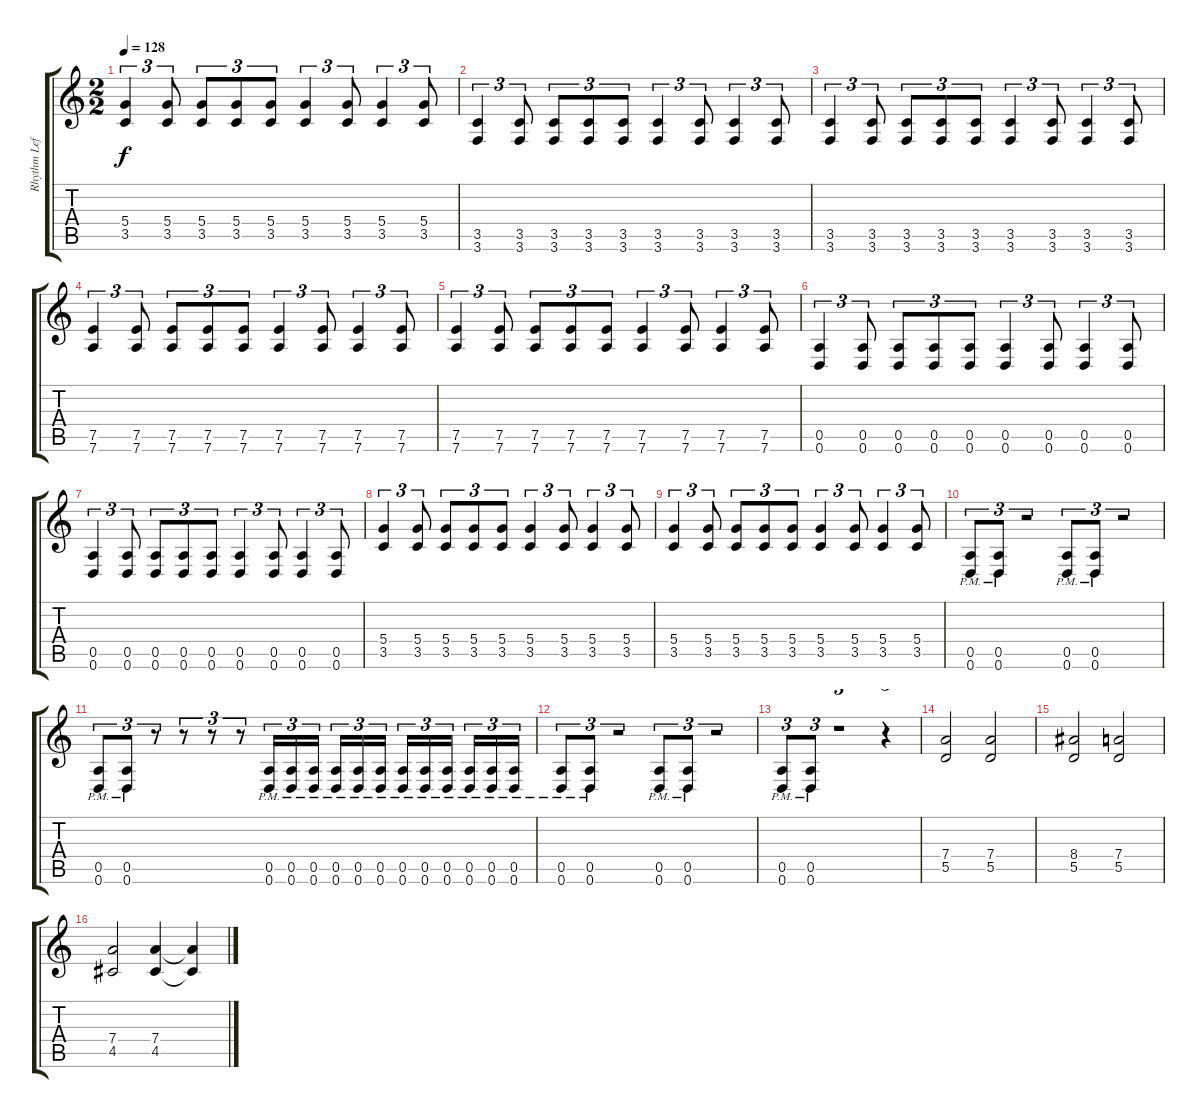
\track ("Rhythm Left" "Rhythm Lef") {instrument overdrivenguitar}
\staff {score tabs}
\tuning (E4 B3 G3 D3 A2 D2) {hide}
\ts (2 2)
\tempo 128
\clef g2
\ks c
(5.4 3.5).4{tu (3 2) dy f} (5.4 3.5).8{tu (3 2)} (5.4 3.5).8{tu (3 2)} (5.4 3.5).8{tu (3 2)} (5.4 3.5).8{tu (3 2)} (5.4 3.5).4{tu (3 2)} (5.4 3.5).8{tu (3 2)} (5.4 3.5).4{tu (3 2)} (5.4 3.5).8{tu (3 2)} |
(3.5 3.6).4{tu (3 2)} (3.5 3.6).8{tu (3 2)} (3.5 3.6).8{tu (3 2)} (3.5 3.6).8{tu (3 2)} (3.5 3.6).8{tu (3 2)} (3.5 3.6).4{tu (3 2)} (3.5 3.6).8{tu (3 2)} (3.5 3.6).4{tu (3 2)} (3.5 3.6).8{tu (3 2)} |
(3.5 3.6).4{tu (3 2)} (3.5 3.6).8{tu (3 2)} (3.5 3.6).8{tu (3 2)} (3.5 3.6).8{tu (3 2)} (3.5 3.6).8{tu (3 2)} (3.5 3.6).4{tu (3 2)} (3.5 3.6).8{tu (3 2)} (3.5 3.6).4{tu (3 2)} (3.5 3.6).8{tu (3 2)} |
(7.5 7.6).4{tu (3 2)} (7.5 7.6).8{tu (3 2)} (7.5 7.6).8{tu (3 2)} (7.5 7.6).8{tu (3 2)} (7.5 7.6).8{tu (3 2)} (7.5 7.6).4{tu (3 2)} (7.5 7.6).8{tu (3 2)} (7.5 7.6).4{tu (3 2)} (7.5 7.6).8{tu (3 2)} |
(7.5 7.6).4{tu (3 2)} (7.5 7.6).8{tu (3 2)} (7.5 7.6).8{tu (3 2)} (7.5 7.6).8{tu (3 2)} (7.5 7.6).8{tu (3 2)} (7.5 7.6).4{tu (3 2)} (7.5 7.6).8{tu (3 2)} (7.5 7.6).4{tu (3 2)} (7.5 7.6).8{tu (3 2)} |
(0.5 0.6).4{tu (3 2)} (0.5 0.6).8{tu (3 2)} (0.5 0.6).8{tu (3 2)} (0.5 0.6).8{tu (3 2)} (0.5 0.6).8{tu (3 2)} (0.5 0.6).4{tu (3 2)} (0.5 0.6).8{tu (3 2)} (0.5 0.6).4{tu (3 2)} (0.5 0.6).8{tu (3 2)} |
(0.5 0.6).4{tu (3 2)} (0.5 0.6).8{tu (3 2)} (0.5 0.6).8{tu (3 2)} (0.5 0.6).8{tu (3 2)} (0.5 0.6).8{tu (3 2)} (0.5 0.6).4{tu (3 2)} (0.5 0.6).8{tu (3 2)} (0.5 0.6).4{tu (3 2)} (0.5 0.6).8{tu (3 2)} |
(5.4 3.5).4{tu (3 2)} (5.4 3.5).8{tu (3 2)} (5.4 3.5).8{tu (3 2)} (5.4 3.5).8{tu (3 2)} (5.4 3.5).8{tu (3 2)} (5.4 3.5).4{tu (3 2)} (5.4 3.5).8{tu (3 2)} (5.4 3.5).4{tu (3 2)} (5.4 3.5).8{tu (3 2)} |
(5.4 3.5).4{tu (3 2)} (5.4 3.5).8{tu (3 2)} (5.4 3.5).8{tu (3 2)} (5.4 3.5).8{tu (3 2)} (5.4 3.5).8{tu (3 2)} (5.4 3.5).4{tu (3 2)} (5.4 3.5).8{tu (3 2)} (5.4 3.5).4{tu (3 2)} (5.4 3.5).8{tu (3 2)} |
(0.5 0.6{pm}).8{tu (3 2)} (0.5 0.6{pm}).8{tu (3 2)} r.2{tu (3 2)} (0.5 0.6{pm}).8{tu (3 2)} (0.5 0.6{pm}).8{tu (3 2)} r.2{tu (3 2)} |
(0.5 0.6{pm}).8{tu (3 2)} (0.5 0.6{pm}).8{tu (3 2)} r.8{tu (3 2)} r.8{tu (3 2)} r.8{tu (3 2)} r.8{tu (3 2)} (0.5 0.6{pm}).16{tu (3 2)} (0.5 0.6{pm}).16{tu (3 2)} (0.5 0.6{pm}).16{tu (3 2)} (0.5 0.6{pm}).16{tu (3 2)} (0.5 0.6{pm}).16{tu (3 2)} (0.5 0.6{pm}).16{tu (3 2)} (0.5 0.6{pm}).16{tu (3 2)} (0.5 0.6{pm}).16{tu (3 2)} (0.5 0.6{pm}).16{tu (3 2)} (0.5 0.6{pm}).16{tu (3 2)} (0.5 0.6{pm}).16{tu (3 2)} (0.5 0.6{pm}).16{tu (3 2)} |
(0.5 0.6{pm}).8{tu (3 2)} (0.5 0.6{pm}).8{tu (3 2)} r.2{tu (3 2)} (0.5 0.6{pm}).8{tu (3 2)} (0.5 0.6{pm}).8{tu (3 2)} r.2{tu (3 2)} |
(0.5 0.6{pm}).8{tu (3 2)} (0.5 0.6{pm}).8{tu (3 2)} r.1{tu (3 2)} r.4{tu (3 2)} |
(7.4 5.5).2 (7.4 5.5).2 |
(8.4 5.5).2 (7.4 5.5).2 |
(7.4 4.5).2 (7.4 4.5).4 (7.4{t} 4.5{ss t}).4
